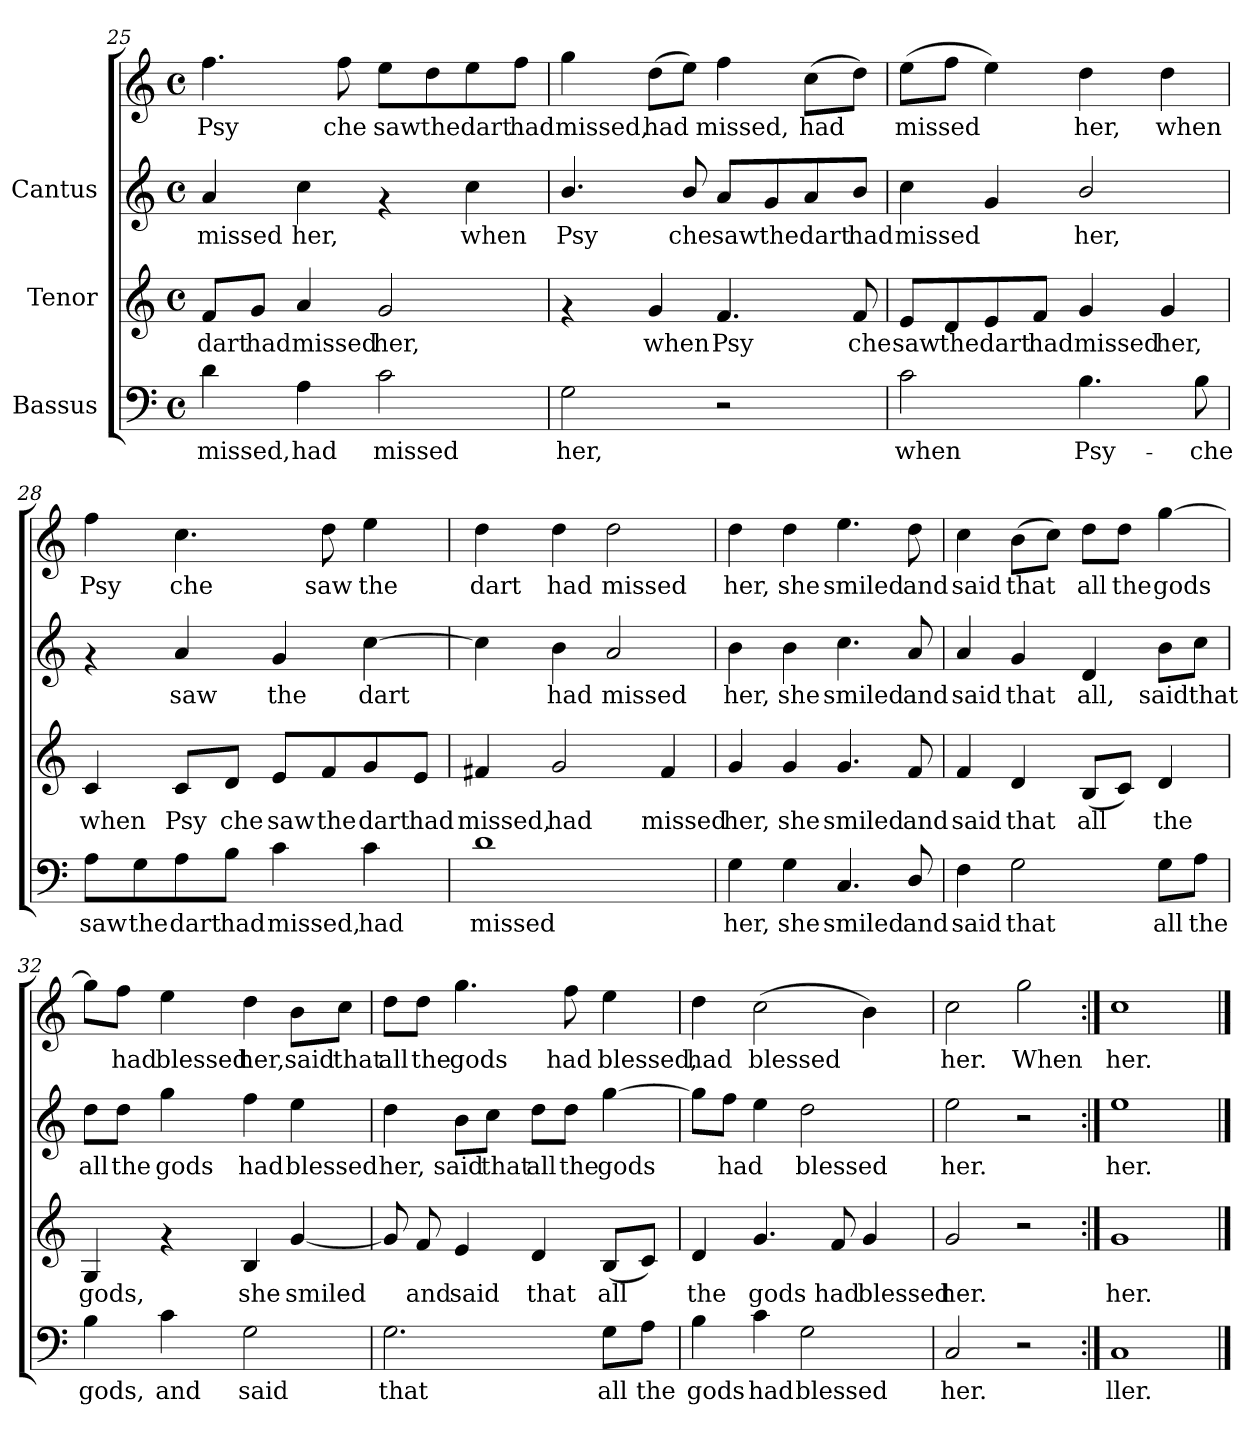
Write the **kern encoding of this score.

**kern	**text	**kern	**text	**kern	**text	**kern	**text
*part3	*part3	*part2	*part2	*part1	*part1	*part1	*part1
*staff4	*staff4	*staff3	*staff3	*staff2	*staff2	*staff1	*staff1
*I"Bassus	*	*I"Tenor	*	*I"Cantus	*	*	*
!!LO:PB:g=z
*clefF4	*	*clefG2	*	*clefG2	*	*clefG2	*
*M4/4	*	*M4/4	*	*M4/4	*	*M4/4	*
*met(c)	*	*met(c)	*	*met(c)	*	*met(c)	*
=25	=25	=25	=25	=25	=25	=25	=25
!	!LO:LY:b:cj	!	!LO:LY:b:cj	!	!LO:LY:b:cj	!	!LO:LY:b:cj
4d\	missed,	8f/L	dart	4a/	missed	4.ff\	Psy
!	!	!	!LO:LY:b:cj	!	!	!	!
.	.	8g/J	had	.	.	.	.
!	!LO:LY:b:cj	!	!LO:LY:b:cj	!	!LO:LY:b:cj	!	!
4A\	had	4a/	missed	4cc\	her,	.	.
!	!	!	!	!	!	!	!LO:LY:b:cj
.	.	.	.	.	.	8ff\	che
!	!LO:LY:b:cj	!	!LO:LY:b:cj	!	!	!	!LO:LY:b:cj
2c\	missed	2g/	her,	4rf	.	8ee\L	saw
!	!	!	!	!	!	!	!LO:LY:b:cj
.	.	.	.	.	.	8dd\	the
!	!	!	!	!	!LO:LY:b:cj	!	!LO:LY:b:cj
.	.	.	.	4cc\	when	8ee\	dart
!	!	!	!	!	!	!	!LO:LY:b:cj
.	.	.	.	.	.	8ff\J	had
=26	=26	=26	=26	=26	=26	=26	=26
!	!LO:LY:b:cj	!	!	!	!LO:LY:b:cj	!	!LO:LY:b:cj
2G\	her,	4rf	.	4.b/	Psy	4gg\	missed,
!	!	!	!LO:LY:b:cj	!	!	!	!LO:LY:b:cj
.	.	4g/	when	.	.	(>8dd\L	had
!	!	!	!	!	!LO:LY:b:cj	!	!LO:LY:b:cj
.	.	.	.	8b/	che	8ee\J)	.
!	!	!	!LO:LY:b:cj	!	!LO:LY:b:cj	!	!LO:LY:b:cj
2r	.	4.f/	Psy	8a/L	saw	4ff\	missed,
!	!	!	!	!	!LO:LY:b:cj	!	!
.	.	.	.	8g/	the	.	.
!	!	!	!	!	!LO:LY:b:cj	!	!LO:LY:b:cj
.	.	.	.	8a/	dart	(>8cc\L	had
!	!	!	!LO:LY:b:cj	!	!LO:LY:b:cj	!	!LO:LY:b:cj
.	.	8f/	che	8b/J	had	8dd\J)	.
=27	=27	=27	=27	=27	=27	=27	=27
!	!LO:LY:b:cj	!	!LO:LY:b:cj	!	!LO:LY:b:cj	!	!LO:LY:b:cj
2c\	when	8e/L	saw	4cc\	missed	(>8ee\L	missed
!	!	!	!LO:LY:b:cj	!	!	!	!LO:LY:b:cj
.	.	8d/	the	.	.	8ff\J	.
!	!	!	!LO:LY:b:cj	!	!LO:LY:b:cj	!	!LO:LY:b:cj
.	.	8e/	dart	4g/	.	4ee\)	.
!	!	!	!LO:LY:b:cj	!	!	!	!
.	.	8f/J	had	.	.	.	.
!	!LO:LY:b:cj	!	!LO:LY:b:cj	!	!LO:LY:b:cj	!	!LO:LY:b:cj
4.B\	Psy-	4g/	missed	2b/	her,	4dd\	her,
!	!	!	!LO:LY:b:cj	!	!	!	!LO:LY:b:cj
.	.	4g/	her,	.	.	4dd\	when
!	!LO:LY:b:cj	!	!	!	!	!	!
8B\	-che	.	.	.	.	.	.
!!LO:LB:g=z
=28	=28	=28	=28	=28	=28	=28	=28
!	!LO:LY:b:cj	!	!LO:LY:b:cj	!	!	!	!LO:LY:b:cj
8A\L	saw	4c/	when	4rf	.	4ff\	Psy
!	!LO:LY:b:cj	!	!	!	!	!	!
8G\	the	.	.	.	.	.	.
!	!LO:LY:b:cj	!	!LO:LY:b:cj	!	!LO:LY:b:cj	!	!LO:LY:b:cj
8A\	dart	8c/L	Psy	4a/	saw	4.cc\	che
!	!LO:LY:b:cj	!	!LO:LY:b:cj	!	!	!	!
8B\J	had	8d/J	che	.	.	.	.
!	!LO:LY:b:cj	!	!LO:LY:b:cj	!	!LO:LY:b:cj	!	!
4c\	missed,	8e/L	saw	4g/	the	.	.
!	!	!	!LO:LY:b:cj	!	!	!	!LO:LY:b:cj
.	.	8f/	the	.	.	8dd\	saw
!	!LO:LY:b:cj	!	!LO:LY:b:cj	!	!LO:LY:b:cj	!	!LO:LY:b:cj
4c\	had	8g/	dart	[>4cc\	dart	4ee\	the
!	!	!	!LO:LY:b:cj	!	!	!	!
.	.	8e/J	had	.	.	.	.
=29	=29	=29	=29	=29	=29	=29	=29
!	!LO:LY:b:cj	!	!LO:LY:b:cj	!	!LO:LY:b:cj	!	!LO:LY:b:cj
1d	missed	4f#X/	missed,	4cc\]	.	4dd\	dart
!	!	!	!LO:LY:b:cj	!	!LO:LY:b:cj	!	!LO:LY:b:cj
.	.	2g/	had	4b\	had	4dd\	had
!	!	!	!	!	!LO:LY:b:cj	!	!LO:LY:b:cj
.	.	.	.	2a/	missed	2dd\	missed
!	!	!	!LO:LY:b:cj	!	!	!	!
.	.	4f#/	missed	.	.	.	.
=30	=30	=30	=30	=30	=30	=30	=30
!	!LO:LY:b:cj	!	!LO:LY:b:cj	!	!LO:LY:b:cj	!	!LO:LY:b:cj
4G\	her,	4g/	her,	4b\	her,	4dd\	her,
!	!LO:LY:b:cj	!	!LO:LY:b:cj	!	!LO:LY:b:cj	!	!LO:LY:b:cj
4G\	she	4g/	she	4b\	she	4dd\	she
!	!LO:LY:b:cj	!	!LO:LY:b:cj	!	!LO:LY:b:cj	!	!LO:LY:b:cj
4.C/	smiled	4.g/	smiled	4.cc\	smiled	4.ee\	smiled
!	!LO:LY:b:cj	!	!LO:LY:b:cj	!	!LO:LY:b:cj	!	!LO:LY:b:cj
8D/	and	8f/	and	8a/	and	8dd\	and
!!LO:LB:g=z
=31	=31	=31	=31	=31	=31	=31	=31
!	!LO:LY:b:cj	!	!LO:LY:b:cj	!	!LO:LY:b:cj	!	!LO:LY:b:cj
4F\	said	4f/	said	4a/	said	4cc\	said
!	!LO:LY:b:cj	!	!LO:LY:b:cj	!	!LO:LY:b:cj	!	!LO:LY:b:cj
2G\	that	4d/	that	4g/	that	(>8b\L	that
!	!	!	!	!	!	!	!LO:LY:b:cj
.	.	.	.	.	.	8cc\J)	.
!	!	!	!LO:LY:b:cj	!	!LO:LY:b:cj	!	!LO:LY:b:cj
.	.	(<8B/L	all	4d/	all,	8dd\L	all
!	!	!	!LO:LY:b:cj	!	!	!	!LO:LY:b:cj
.	.	8c/J)	.	.	.	8dd\J	the
!	!LO:LY:b:cj	!	!LO:LY:b:cj	!	!LO:LY:b:cj	!	!LO:LY:b:cj
8G\L	all	4d/	the	8b\L	said	[>4gg\	gods
!	!LO:LY:b:cj	!	!	!	!LO:LY:b:cj	!	!
8A\J	the	.	.	8cc\J	that	.	.
=32	=32	=32	=32	=32	=32	=32	=32
!	!LO:LY:b:cj	!	!LO:LY:b:cj	!	!LO:LY:b:cj	!	!LO:LY:b:cj
4B\	gods,	4G/	gods,	8dd\L	all	8gg\L]	.
!	!	!	!	!	!LO:LY:b:cj	!	!LO:LY:b:cj
.	.	.	.	8dd\J	the	8ff\J	had
!	!LO:LY:b:cj	!	!	!	!LO:LY:b:cj	!	!LO:LY:b:cj
4c\	and	4rf	.	4gg\	gods	4ee\	blessed
!	!LO:LY:b:cj	!	!LO:LY:b:cj	!	!LO:LY:b:cj	!	!LO:LY:b:cj
2G\	said	4B/	she	4ff\	had	4dd\	her,
!	!	!	!LO:LY:b:cj	!	!LO:LY:b:cj	!	!LO:LY:b:cj
.	.	[<4g/	smiled	4ee\	blessed	8b\L	said
!	!	!	!	!	!	!	!LO:LY:b:cj
.	.	.	.	.	.	8cc\J	that
=33	=33	=33	=33	=33	=33	=33	=33
!	!LO:LY:b:cj	!	!LO:LY:b:cj	!	!LO:LY:b:cj	!	!LO:LY:b:cj
2.G\	that	8g/]	.	4dd\	her,	8dd\L	all
!	!	!	!LO:LY:b:cj	!	!	!	!LO:LY:b:cj
.	.	8f/	and	.	.	8dd\J	the
!	!	!	!LO:LY:b:cj	!	!LO:LY:b:cj	!	!LO:LY:b:cj
.	.	4e/	said	8b\L	said	4.gg\	gods
!	!	!	!	!	!LO:LY:b:cj	!	!
.	.	.	.	8cc\J	that	.	.
!	!	!	!LO:LY:b:cj	!	!LO:LY:b:cj	!	!
.	.	4d/	that	8dd\L	all	.	.
!	!	!	!	!	!LO:LY:b:cj	!	!LO:LY:b:cj
.	.	.	.	8dd\J	the	8ff\	had
!	!LO:LY:b:cj	!	!LO:LY:b:cj	!	!LO:LY:b:cj	!	!LO:LY:b:cj
8G\L	all	(<8B/L	all	[>4gg\	gods	4ee\	blessed,
!	!LO:LY:b:cj	!	!LO:LY:b:cj	!	!	!	!
8A\J	the	8c/J)	.	.	.	.	.
!!LO:PB:g=z
=34	=34	=34	=34	=34	=34	=34	=34
!	!LO:LY:b:cj	!	!LO:LY:b:cj	!	!LO:LY:b:cj	!	!LO:LY:b:cj
4B\	gods	4d/	the	8gg\L]	.	4dd\	had
!	!	!	!	!	!LO:LY:b:cj	!	!
.	.	.	.	8ff\J	had	.	.
!	!LO:LY:b:cj	!	!LO:LY:b:cj	!	!LO:LY:b:cj	!	!LO:LY:b:cj
4c\	had	4.g/	gods	4ee\	.	(>2cc\	blessed
!	!LO:LY:b:cj	!	!	!	!LO:LY:b:cj	!	!
2G\	blessed	.	.	2dd\	blessed	.	.
!	!	!	!LO:LY:b:cj	!	!	!	!
.	.	8f/	had	.	.	.	.
!	!	!	!LO:LY:b:cj	!	!	!	!LO:LY:b:cj
.	.	4g/	blessed	.	.	4b\)	.
=35	=35	=35	=35	=35	=35	=35	=35
!	!LO:LY:b:cj	!	!LO:LY:b:cj	!	!LO:LY:b:cj	!	!LO:LY:b:cj
2C/	her.	2g/	her.	2ee\	her.	2cc\	her.
!	!	!	!	!	!	!	!LO:LY:b:cj
2r	.	2r	.	2r	.	2gg\	When
=36:|!	=36:|!	=36:|!	=36:|!	=36:|!	=36:|!	=36:|!	=36:|!
!	!LO:LY:b:cj	!	!LO:LY:b:cj	!	!LO:LY:b:cj	!	!LO:LY:b:cj
1C	ller.	1g	her.	1ee	her.	1cc	her.
==	==	==	==	==	==	==	==
*-	*-	*-	*-	*-	*-	*-	*-
